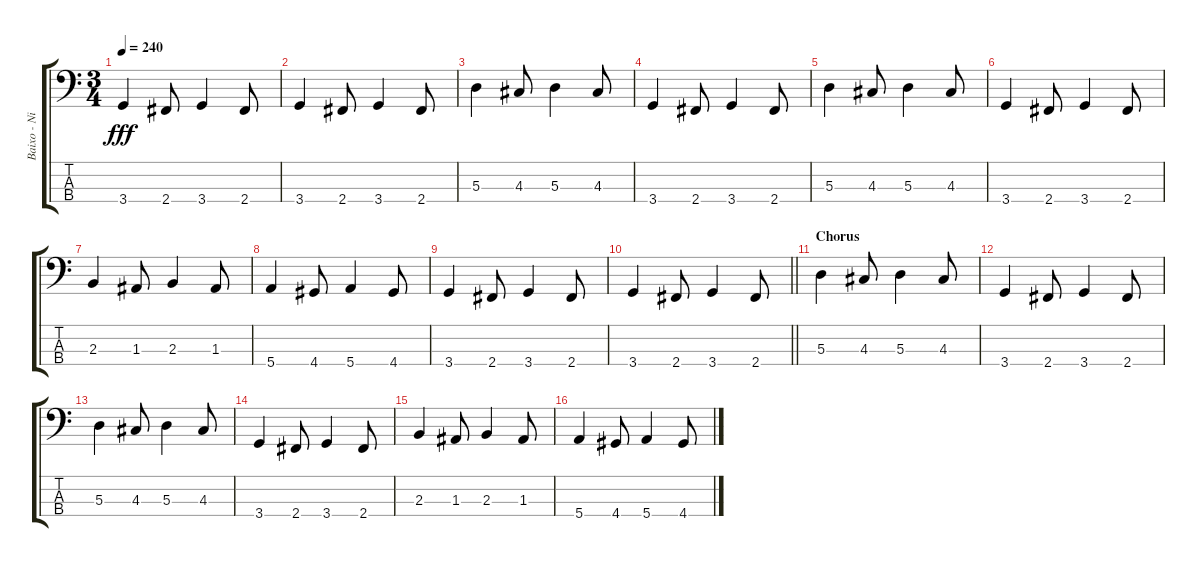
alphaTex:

\track ("Baixo - Nikola" "Baixo - Ni") {instrument electricbasspick}
\staff {score tabs}
\tuning (G2 D2 A1 E1) {hide}
\ts (3 4)
\tempo 240
\clef f4
\ks c
3.4.4{dy fff} 2.4.8 3.4.4 2.4.8 |
3.4.4 2.4.8 3.4.4 2.4.8 |
5.3.4 4.3.8 5.3.4 4.3.8 |
3.4.4 2.4.8 3.4.4 2.4.8 |
5.3.4 4.3.8 5.3.4 4.3.8 |
3.4.4 2.4.8 3.4.4 2.4.8 |
2.3.4 1.3.8 2.3.4 1.3.8 |
5.4.4 4.4.8 5.4.4 4.4.8 |
3.4.4 2.4.8 3.4.4 2.4.8 |
\barLineRight lightlight
3.4.4 2.4.8 3.4.4 2.4.8 |
\section ("" "Chorus")
5.3.4 4.3.8 5.3.4 4.3.8 |
3.4.4 2.4.8 3.4.4 2.4.8 |
5.3.4 4.3.8 5.3.4 4.3.8 |
3.4.4 2.4.8 3.4.4 2.4.8 |
2.3.4 1.3.8 2.3.4 1.3.8 |
5.4.4 4.4.8 5.4.4 4.4.8
